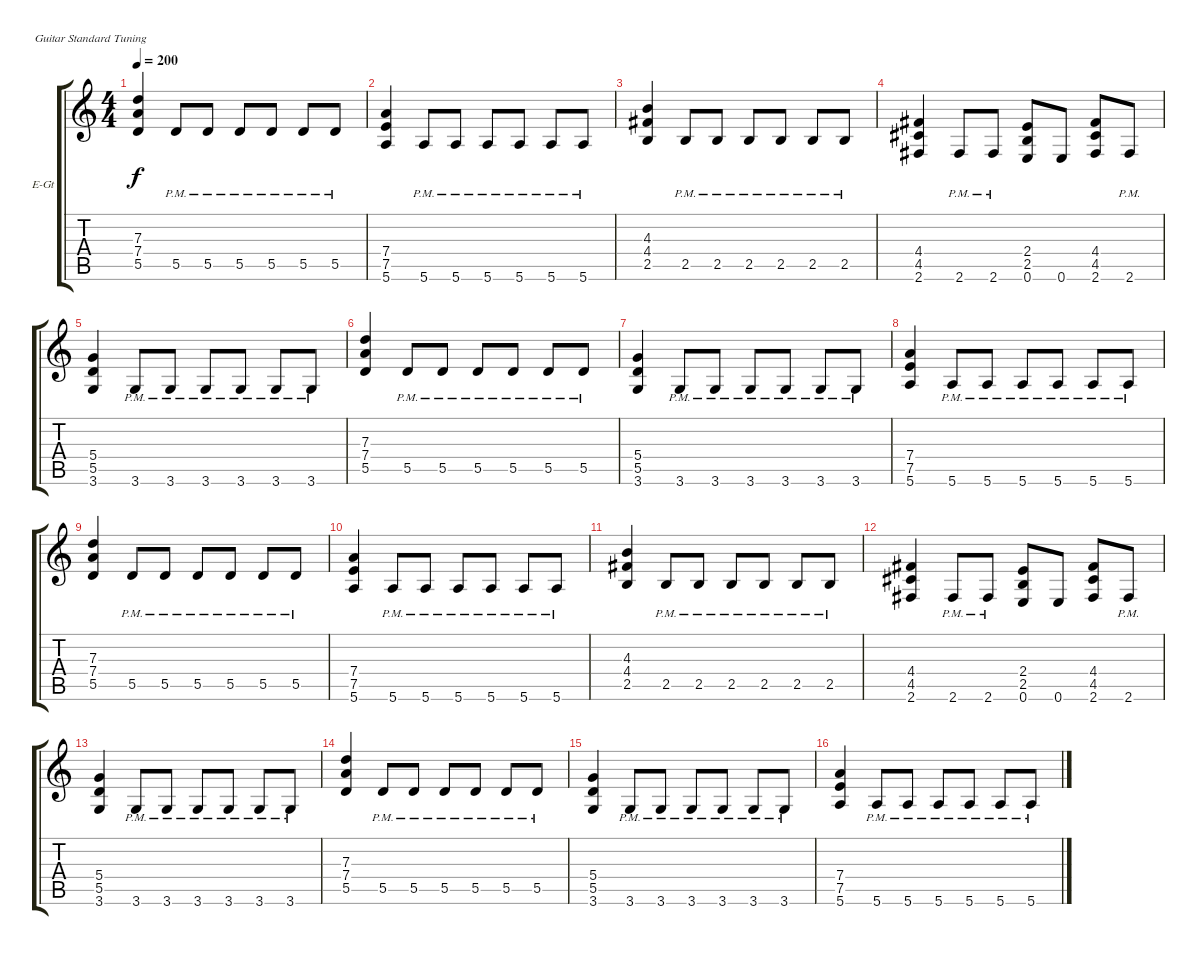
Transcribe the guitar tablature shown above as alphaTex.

\bracketExtendMode groupsimilarinstruments
\firstSystemTrackNameOrientation horizontal
\otherSystemsTrackNameOrientation horizontal
\track ("Rhythm" "E-Gt") {instrument distortionguitar}
\staff {score tabs}
\tuning (E4 B3 G3 D3 A2 E2)
\ts (4 4)
\tempo 200
\clef g2
\ks c
(7.3 7.4 5.5).4{dy f} 5.5{pm}.8 5.5{pm}.8 5.5{pm}.8 5.5{pm}.8 5.5{pm}.8 5.5{pm}.8 |
(7.4 7.5 5.6).4 5.6{pm}.8 5.6{pm}.8 5.6{pm}.8 5.6{pm}.8 5.6{pm}.8 5.6{pm}.8 |
(4.3 4.4 2.5).4 2.5{pm}.8 2.5{pm}.8 2.5{pm}.8 2.5{pm}.8 2.5{pm}.8 2.5{pm}.8 |
(4.4 4.5 2.6).4 2.6{pm}.8 2.6{pm}.8 (2.4 2.5 0.6).8 0.6.8 (4.4 4.5 2.6).8 2.6{pm}.8 |
(5.4 5.5 3.6).4 3.6{pm}.8 3.6{pm}.8 3.6{pm}.8 3.6{pm}.8 3.6{pm}.8 3.6{pm}.8 |
(7.3 7.4 5.5).4 5.5{pm}.8 5.5{pm}.8 5.5{pm}.8 5.5{pm}.8 5.5{pm}.8 5.5{pm}.8 |
(5.4 5.5 3.6).4 3.6{pm}.8 3.6{pm}.8 3.6{pm}.8 3.6{pm}.8 3.6{pm}.8 3.6{pm}.8 |
(7.4 7.5 5.6).4 5.6{pm}.8 5.6{pm}.8 5.6{pm}.8 5.6{pm}.8 5.6{pm}.8 5.6{pm}.8 |
(7.3 7.4 5.5).4 5.5{pm}.8 5.5{pm}.8 5.5{pm}.8 5.5{pm}.8 5.5{pm}.8 5.5{pm}.8 |
(7.4 7.5 5.6).4 5.6{pm}.8 5.6{pm}.8 5.6{pm}.8 5.6{pm}.8 5.6{pm}.8 5.6{pm}.8 |
(4.3 4.4 2.5).4 2.5{pm}.8 2.5{pm}.8 2.5{pm}.8 2.5{pm}.8 2.5{pm}.8 2.5{pm}.8 |
(4.4 4.5 2.6).4 2.6{pm}.8 2.6{pm}.8 (2.4 2.5 0.6).8 0.6.8 (4.4 4.5 2.6).8 2.6{pm}.8 |
(5.4 5.5 3.6).4 3.6{pm}.8 3.6{pm}.8 3.6{pm}.8 3.6{pm}.8 3.6{pm}.8 3.6{pm}.8 |
(7.3 7.4 5.5).4 5.5{pm}.8 5.5{pm}.8 5.5{pm}.8 5.5{pm}.8 5.5{pm}.8 5.5{pm}.8 |
(5.4 5.5 3.6).4 3.6{pm}.8 3.6{pm}.8 3.6{pm}.8 3.6{pm}.8 3.6{pm}.8 3.6{pm}.8 |
(7.4 7.5 5.6).4 5.6{pm}.8 5.6{pm}.8 5.6{pm}.8 5.6{pm}.8 5.6{pm}.8 5.6{pm}.8
